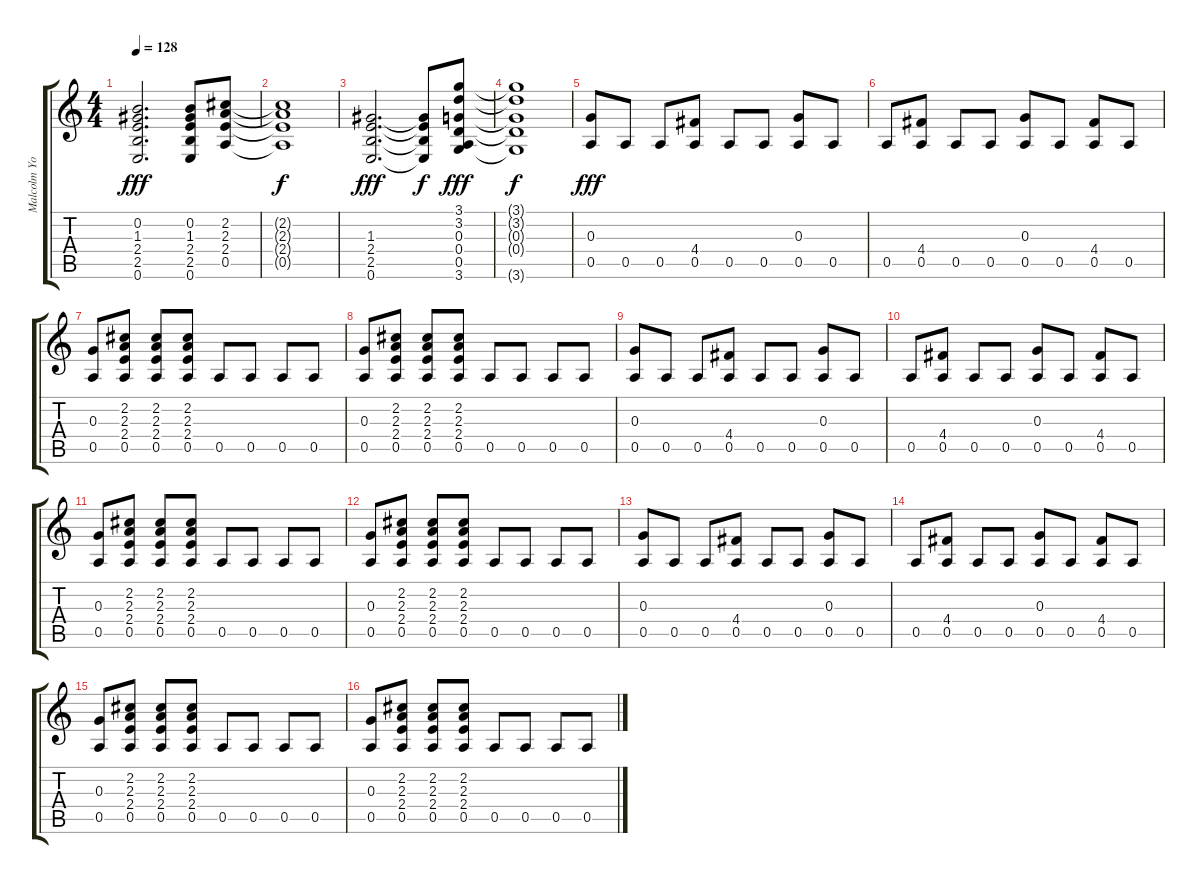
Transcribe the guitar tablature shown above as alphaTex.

\track ("Malcolm Young" "Malcolm Yo") {instrument overdrivenguitar}
\staff {score tabs}
\tuning (E4 B3 G3 D3 A2 E2) {hide}
\ts (4 4)
\tempo 128
\clef g2
\ks c
(0.2 1.3 2.4 2.5 0.6).2{d dy fff} (0.2 1.3 2.4 2.5 0.6).8 (2.2 2.3 2.4 0.5).8 |
(2.2{t} 2.3{t} 2.4{t} 0.5{t}).1{dy f} |
(1.3 2.4 2.5 0.6).2{d dy fff} (1.3{t} 2.4{t} 2.5{t} 0.6{t}).8{dy f} (3.1 3.2 0.3 0.4 0.5 3.6).8{dy fff} |
(3.1{t} 3.2{t} 0.3{t} 0.4{t} 3.6{t}).1{dy f} |
(0.3 0.5).8{dy fff} 0.5.8 0.5.8 (4.4 0.5).8 0.5.8 0.5.8 (0.3 0.5).8 0.5.8 |
0.5.8 (4.4 0.5).8 0.5.8 0.5.8 (0.3 0.5).8 0.5.8 (4.4 0.5).8 0.5.8 |
(0.3 0.5).8 (2.2 2.3 2.4 0.5).8 (2.2 2.3 2.4 0.5).8 (2.2 2.3 2.4 0.5).8 0.5.8 0.5.8 0.5.8 0.5.8 |
(0.3 0.5).8 (2.2 2.3 2.4 0.5).8 (2.2 2.3 2.4 0.5).8 (2.2 2.3 2.4 0.5).8 0.5.8 0.5.8 0.5.8 0.5.8 |
(0.3 0.5).8 0.5.8 0.5.8 (4.4 0.5).8 0.5.8 0.5.8 (0.3 0.5).8 0.5.8 |
0.5.8 (4.4 0.5).8 0.5.8 0.5.8 (0.3 0.5).8 0.5.8 (4.4 0.5).8 0.5.8 |
(0.3 0.5).8 (2.2 2.3 2.4 0.5).8 (2.2 2.3 2.4 0.5).8 (2.2 2.3 2.4 0.5).8 0.5.8 0.5.8 0.5.8 0.5.8 |
(0.3 0.5).8 (2.2 2.3 2.4 0.5).8 (2.2 2.3 2.4 0.5).8 (2.2 2.3 2.4 0.5).8 0.5.8 0.5.8 0.5.8 0.5.8 |
(0.3 0.5).8 0.5.8 0.5.8 (4.4 0.5).8 0.5.8 0.5.8 (0.3 0.5).8 0.5.8 |
0.5.8 (4.4 0.5).8 0.5.8 0.5.8 (0.3 0.5).8 0.5.8 (4.4 0.5).8 0.5.8 |
(0.3 0.5).8 (2.2 2.3 2.4 0.5).8 (2.2 2.3 2.4 0.5).8 (2.2 2.3 2.4 0.5).8 0.5.8 0.5.8 0.5.8 0.5.8 |
(0.3 0.5).8 (2.2 2.3 2.4 0.5).8 (2.2 2.3 2.4 0.5).8 (2.2 2.3 2.4 0.5).8 0.5.8 0.5.8 0.5.8 0.5.8
